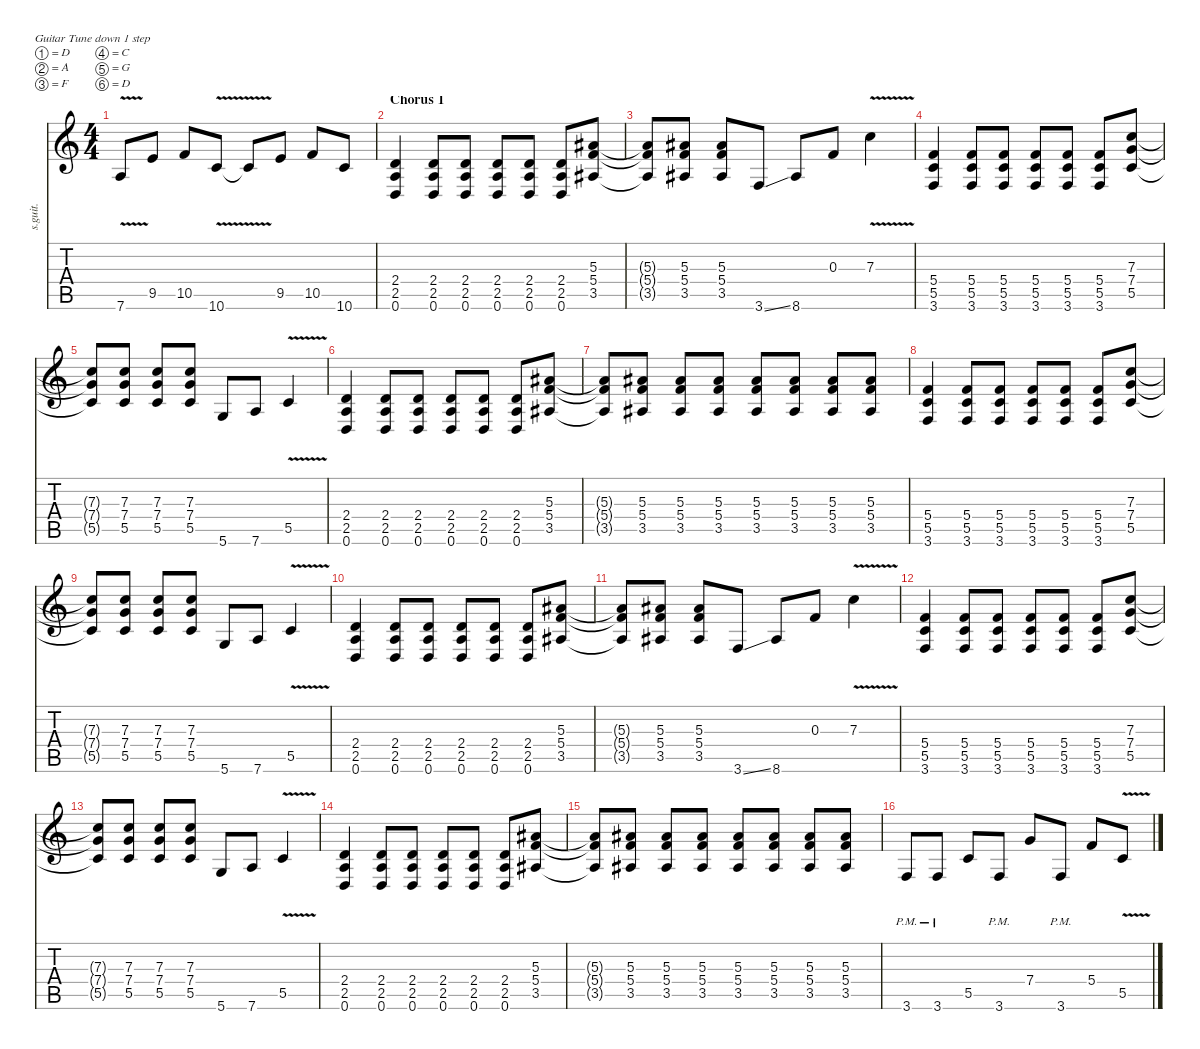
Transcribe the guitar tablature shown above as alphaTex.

\defaultSystemsLayout 4
\hideDynamics
\bracketExtendMode nobrackets
\track ("Aether - Rhythm" "s.guit.") {instrument distortionguitar}
\staff {score tabs}
\tuning (D4 A3 F3 C3 G2 D2)
\ts (4 4)
\tempo (130 hide)
\clef g2
\ks c
7.6{v t}.8{lyrics (0 "") lyrics (1 "") lyrics (2 "") lyrics (3 "") lyrics (4 "") dy f} 9.5.8{lyrics (0 "") lyrics (1 "") lyrics (2 "") lyrics (3 "") lyrics (4 "")} 10.5.8{lyrics (0 "") lyrics (1 "") lyrics (2 "") lyrics (3 "") lyrics (4 "")} 10.6{v}.8{lyrics (0 "") lyrics (1 "") lyrics (2 "") lyrics (3 "") lyrics (4 "")} 10.6{v t}.8{lyrics (0 "") lyrics (1 "") lyrics (2 "") lyrics (3 "") lyrics (4 "")} 9.5.8{lyrics (0 "") lyrics (1 "") lyrics (2 "") lyrics (3 "") lyrics (4 "")} 10.5.8{lyrics (0 "") lyrics (1 "") lyrics (2 "") lyrics (3 "") lyrics (4 "")} 10.6.8{lyrics (0 "") lyrics (1 "") lyrics (2 "") lyrics (3 "") lyrics (4 "")} |
\section ("" "Chorus 1")
(2.4 2.5 0.6).4{lyrics (0 "") lyrics (1 "") lyrics (2 "") lyrics (3 "") lyrics (4 "")} (2.4 2.5 0.6).8{lyrics (0 "") lyrics (1 "") lyrics (2 "") lyrics (3 "") lyrics (4 "")} (2.4 2.5 0.6).8{lyrics (0 "") lyrics (1 "") lyrics (2 "") lyrics (3 "") lyrics (4 "")} (2.4 2.5 0.6).8{lyrics (0 "") lyrics (1 "") lyrics (2 "") lyrics (3 "") lyrics (4 "")} (2.4 2.5 0.6).8{lyrics (0 "") lyrics (1 "") lyrics (2 "") lyrics (3 "") lyrics (4 "")} (2.4 2.5 0.6).8{lyrics (0 "") lyrics (1 "") lyrics (2 "") lyrics (3 "") lyrics (4 "")} (5.3{acc #} 5.4 3.5{acc #}).8{lyrics (0 "") lyrics (1 "") lyrics (2 "") lyrics (3 "") lyrics (4 "")} |
(5.3{t acc #} 5.4{t} 3.5{t acc #}).8{lyrics (0 "") lyrics (1 "") lyrics (2 "") lyrics (3 "") lyrics (4 "")} (5.3{acc #} 5.4 3.5{acc #}).8{lyrics (0 "") lyrics (1 "") lyrics (2 "") lyrics (3 "") lyrics (4 "")} (5.3{acc #} 5.4 3.5{acc #}).8{lyrics (0 "") lyrics (1 "") lyrics (2 "") lyrics (3 "") lyrics (4 "")} 3.6{ss}.8{lyrics (0 "") lyrics (1 "") lyrics (2 "") lyrics (3 "") lyrics (4 "")} 8.6{acc #}.8{lyrics (0 "") lyrics (1 "") lyrics (2 "") lyrics (3 "") lyrics (4 "")} 0.3.8{lyrics (0 "") lyrics (1 "") lyrics (2 "") lyrics (3 "") lyrics (4 "") dy mf} 7.3{v}.4{lyrics (0 "") lyrics (1 "") lyrics (2 "") lyrics (3 "") lyrics (4 "")} |
(5.4 5.5 3.6).4{lyrics (0 "") lyrics (1 "") lyrics (2 "") lyrics (3 "") lyrics (4 "") dy f} (5.4 5.5 3.6).8{lyrics (0 "") lyrics (1 "") lyrics (2 "") lyrics (3 "") lyrics (4 "")} (5.4 5.5 3.6).8{lyrics (0 "") lyrics (1 "") lyrics (2 "") lyrics (3 "") lyrics (4 "")} (5.4 5.5 3.6).8{lyrics (0 "") lyrics (1 "") lyrics (2 "") lyrics (3 "") lyrics (4 "")} (5.4 5.5 3.6).8{lyrics (0 "") lyrics (1 "") lyrics (2 "") lyrics (3 "") lyrics (4 "")} (5.4 5.5 3.6).8{lyrics (0 "") lyrics (1 "") lyrics (2 "") lyrics (3 "") lyrics (4 "")} (7.3 7.4 5.5).8{lyrics (0 "") lyrics (1 "") lyrics (2 "") lyrics (3 "") lyrics (4 "")} |
(7.3{t} 7.4{t} 5.5{t}).8{lyrics (0 "") lyrics (1 "") lyrics (2 "") lyrics (3 "") lyrics (4 "")} (7.3 7.4 5.5).8{lyrics (0 "") lyrics (1 "") lyrics (2 "") lyrics (3 "") lyrics (4 "")} (7.3 7.4 5.5).8{lyrics (0 "") lyrics (1 "") lyrics (2 "") lyrics (3 "") lyrics (4 "")} (7.3 7.4 5.5).8{lyrics (0 "") lyrics (1 "") lyrics (2 "") lyrics (3 "") lyrics (4 "")} 5.6.8{lyrics (0 "") lyrics (1 "") lyrics (2 "") lyrics (3 "") lyrics (4 "")} 7.6.8{lyrics (0 "") lyrics (1 "") lyrics (2 "") lyrics (3 "") lyrics (4 "")} 5.5{v}.4{lyrics (0 "") lyrics (1 "") lyrics (2 "") lyrics (3 "") lyrics (4 "")} |
(2.4 2.5 0.6).4{lyrics (0 "") lyrics (1 "") lyrics (2 "") lyrics (3 "") lyrics (4 "")} (2.4 2.5 0.6).8{lyrics (0 "") lyrics (1 "") lyrics (2 "") lyrics (3 "") lyrics (4 "")} (2.4 2.5 0.6).8{lyrics (0 "") lyrics (1 "") lyrics (2 "") lyrics (3 "") lyrics (4 "")} (2.4 2.5 0.6).8{lyrics (0 "") lyrics (1 "") lyrics (2 "") lyrics (3 "") lyrics (4 "")} (2.4 2.5 0.6).8{lyrics (0 "") lyrics (1 "") lyrics (2 "") lyrics (3 "") lyrics (4 "")} (2.4 2.5 0.6).8{lyrics (0 "") lyrics (1 "") lyrics (2 "") lyrics (3 "") lyrics (4 "")} (5.3{acc #} 5.4 3.5{acc #}).8{lyrics (0 "") lyrics (1 "") lyrics (2 "") lyrics (3 "") lyrics (4 "")} |
(5.3{t acc #} 5.4{t} 3.5{t acc #}).8{lyrics (0 "") lyrics (1 "") lyrics (2 "") lyrics (3 "") lyrics (4 "")} (5.3{acc #} 5.4 3.5{acc #}).8{lyrics (0 "") lyrics (1 "") lyrics (2 "") lyrics (3 "") lyrics (4 "")} (5.3{acc #} 5.4 3.5{acc #}).8{lyrics (0 "") lyrics (1 "") lyrics (2 "") lyrics (3 "") lyrics (4 "")} (5.3{acc #} 5.4 3.5{acc #}).8{lyrics (0 "") lyrics (1 "") lyrics (2 "") lyrics (3 "") lyrics (4 "")} (5.3{acc #} 5.4 3.5{acc #}).8{lyrics (0 "") lyrics (1 "") lyrics (2 "") lyrics (3 "") lyrics (4 "")} (5.3{acc #} 5.4 3.5{acc #}).8{lyrics (0 "") lyrics (1 "") lyrics (2 "") lyrics (3 "") lyrics (4 "")} (5.3{acc #} 5.4 3.5{acc #}).8{lyrics (0 "") lyrics (1 "") lyrics (2 "") lyrics (3 "") lyrics (4 "")} (5.3{acc #} 5.4 3.5{acc #}).8{lyrics (0 "") lyrics (1 "") lyrics (2 "") lyrics (3 "") lyrics (4 "")} |
(5.4 5.5 3.6).4{lyrics (0 "") lyrics (1 "") lyrics (2 "") lyrics (3 "") lyrics (4 "")} (5.4 5.5 3.6).8{lyrics (0 "") lyrics (1 "") lyrics (2 "") lyrics (3 "") lyrics (4 "")} (5.4 5.5 3.6).8{lyrics (0 "") lyrics (1 "") lyrics (2 "") lyrics (3 "") lyrics (4 "")} (5.4 5.5 3.6).8{lyrics (0 "") lyrics (1 "") lyrics (2 "") lyrics (3 "") lyrics (4 "")} (5.4 5.5 3.6).8{lyrics (0 "") lyrics (1 "") lyrics (2 "") lyrics (3 "") lyrics (4 "")} (5.4 5.5 3.6).8{lyrics (0 "") lyrics (1 "") lyrics (2 "") lyrics (3 "") lyrics (4 "")} (7.3 7.4 5.5).8{lyrics (0 "") lyrics (1 "") lyrics (2 "") lyrics (3 "") lyrics (4 "")} |
(7.3{t} 7.4{t} 5.5{t}).8{lyrics (0 "") lyrics (1 "") lyrics (2 "") lyrics (3 "") lyrics (4 "")} (7.3 7.4 5.5).8{lyrics (0 "") lyrics (1 "") lyrics (2 "") lyrics (3 "") lyrics (4 "")} (7.3 7.4 5.5).8{lyrics (0 "") lyrics (1 "") lyrics (2 "") lyrics (3 "") lyrics (4 "")} (7.3 7.4 5.5).8{lyrics (0 "") lyrics (1 "") lyrics (2 "") lyrics (3 "") lyrics (4 "")} 5.6.8{lyrics (0 "") lyrics (1 "") lyrics (2 "") lyrics (3 "") lyrics (4 "")} 7.6.8{lyrics (0 "") lyrics (1 "") lyrics (2 "") lyrics (3 "") lyrics (4 "")} 5.5{v}.4{lyrics (0 "") lyrics (1 "") lyrics (2 "") lyrics (3 "") lyrics (4 "")} |
(2.4 2.5 0.6).4{lyrics (0 "") lyrics (1 "") lyrics (2 "") lyrics (3 "") lyrics (4 "")} (2.4 2.5 0.6).8{lyrics (0 "") lyrics (1 "") lyrics (2 "") lyrics (3 "") lyrics (4 "")} (2.4 2.5 0.6).8{lyrics (0 "") lyrics (1 "") lyrics (2 "") lyrics (3 "") lyrics (4 "")} (2.4 2.5 0.6).8{lyrics (0 "") lyrics (1 "") lyrics (2 "") lyrics (3 "") lyrics (4 "")} (2.4 2.5 0.6).8{lyrics (0 "") lyrics (1 "") lyrics (2 "") lyrics (3 "") lyrics (4 "")} (2.4 2.5 0.6).8{lyrics (0 "") lyrics (1 "") lyrics (2 "") lyrics (3 "") lyrics (4 "")} (5.3{acc #} 5.4 3.5{acc #}).8{lyrics (0 "") lyrics (1 "") lyrics (2 "") lyrics (3 "") lyrics (4 "")} |
(5.3{t acc #} 5.4{t} 3.5{t acc #}).8{lyrics (0 "") lyrics (1 "") lyrics (2 "") lyrics (3 "") lyrics (4 "")} (5.3{acc #} 5.4 3.5{acc #}).8{lyrics (0 "") lyrics (1 "") lyrics (2 "") lyrics (3 "") lyrics (4 "")} (5.3{acc #} 5.4 3.5{acc #}).8{lyrics (0 "") lyrics (1 "") lyrics (2 "") lyrics (3 "") lyrics (4 "")} 3.6{ss}.8{lyrics (0 "") lyrics (1 "") lyrics (2 "") lyrics (3 "") lyrics (4 "")} 8.6{acc #}.8{lyrics (0 "") lyrics (1 "") lyrics (2 "") lyrics (3 "") lyrics (4 "")} 0.3.8{lyrics (0 "") lyrics (1 "") lyrics (2 "") lyrics (3 "") lyrics (4 "") dy mf} 7.3{v}.4{lyrics (0 "") lyrics (1 "") lyrics (2 "") lyrics (3 "") lyrics (4 "")} |
(5.4 5.5 3.6).4{lyrics (0 "") lyrics (1 "") lyrics (2 "") lyrics (3 "") lyrics (4 "") dy f} (5.4 5.5 3.6).8{lyrics (0 "") lyrics (1 "") lyrics (2 "") lyrics (3 "") lyrics (4 "")} (5.4 5.5 3.6).8{lyrics (0 "") lyrics (1 "") lyrics (2 "") lyrics (3 "") lyrics (4 "")} (5.4 5.5 3.6).8{lyrics (0 "") lyrics (1 "") lyrics (2 "") lyrics (3 "") lyrics (4 "")} (5.4 5.5 3.6).8{lyrics (0 "") lyrics (1 "") lyrics (2 "") lyrics (3 "") lyrics (4 "")} (5.4 5.5 3.6).8{lyrics (0 "") lyrics (1 "") lyrics (2 "") lyrics (3 "") lyrics (4 "")} (7.3 7.4 5.5).8{lyrics (0 "") lyrics (1 "") lyrics (2 "") lyrics (3 "") lyrics (4 "")} |
(7.3{t} 7.4{t} 5.5{t}).8{lyrics (0 "") lyrics (1 "") lyrics (2 "") lyrics (3 "") lyrics (4 "")} (7.3 7.4 5.5).8{lyrics (0 "") lyrics (1 "") lyrics (2 "") lyrics (3 "") lyrics (4 "")} (7.3 7.4 5.5).8{lyrics (0 "") lyrics (1 "") lyrics (2 "") lyrics (3 "") lyrics (4 "")} (7.3 7.4 5.5).8{lyrics (0 "") lyrics (1 "") lyrics (2 "") lyrics (3 "") lyrics (4 "")} 5.6.8{lyrics (0 "") lyrics (1 "") lyrics (2 "") lyrics (3 "") lyrics (4 "")} 7.6.8{lyrics (0 "") lyrics (1 "") lyrics (2 "") lyrics (3 "") lyrics (4 "")} 5.5{v}.4{lyrics (0 "") lyrics (1 "") lyrics (2 "") lyrics (3 "") lyrics (4 "")} |
(2.4 2.5 0.6).4{lyrics (0 "") lyrics (1 "") lyrics (2 "") lyrics (3 "") lyrics (4 "")} (2.4 2.5 0.6).8{lyrics (0 "") lyrics (1 "") lyrics (2 "") lyrics (3 "") lyrics (4 "")} (2.4 2.5 0.6).8{lyrics (0 "") lyrics (1 "") lyrics (2 "") lyrics (3 "") lyrics (4 "")} (2.4 2.5 0.6).8{lyrics (0 "") lyrics (1 "") lyrics (2 "") lyrics (3 "") lyrics (4 "")} (2.4 2.5 0.6).8{lyrics (0 "") lyrics (1 "") lyrics (2 "") lyrics (3 "") lyrics (4 "")} (2.4 2.5 0.6).8{lyrics (0 "") lyrics (1 "") lyrics (2 "") lyrics (3 "") lyrics (4 "")} (5.3{acc #} 5.4 3.5{acc #}).8{lyrics (0 "") lyrics (1 "") lyrics (2 "") lyrics (3 "") lyrics (4 "")} |
(5.3{t acc #} 5.4{t} 3.5{t acc #}).8{lyrics (0 "") lyrics (1 "") lyrics (2 "") lyrics (3 "") lyrics (4 "")} (5.3{acc #} 5.4 3.5{acc #}).8{lyrics (0 "") lyrics (1 "") lyrics (2 "") lyrics (3 "") lyrics (4 "")} (5.3{acc #} 5.4 3.5{acc #}).8{lyrics (0 "") lyrics (1 "") lyrics (2 "") lyrics (3 "") lyrics (4 "")} (5.3{acc #} 5.4 3.5{acc #}).8{lyrics (0 "") lyrics (1 "") lyrics (2 "") lyrics (3 "") lyrics (4 "")} (5.3{acc #} 5.4 3.5{acc #}).8{lyrics (0 "") lyrics (1 "") lyrics (2 "") lyrics (3 "") lyrics (4 "")} (5.3{acc #} 5.4 3.5{acc #}).8{lyrics (0 "") lyrics (1 "") lyrics (2 "") lyrics (3 "") lyrics (4 "")} (5.3{acc #} 5.4 3.5{acc #}).8{lyrics (0 "") lyrics (1 "") lyrics (2 "") lyrics (3 "") lyrics (4 "")} (5.3{acc #} 5.4 3.5{acc #}).8{lyrics (0 "") lyrics (1 "") lyrics (2 "") lyrics (3 "") lyrics (4 "")} |
3.6{pm}.8{lyrics (0 "") lyrics (1 "") lyrics (2 "") lyrics (3 "") lyrics (4 "")} 3.6{pm}.8{lyrics (0 "") lyrics (1 "") lyrics (2 "") lyrics (3 "") lyrics (4 "")} 5.5.8{lyrics (0 "") lyrics (1 "") lyrics (2 "") lyrics (3 "") lyrics (4 "")} 3.6{pm}.8{lyrics (0 "") lyrics (1 "") lyrics (2 "") lyrics (3 "") lyrics (4 "")} 7.4.8{lyrics (0 "") lyrics (1 "") lyrics (2 "") lyrics (3 "") lyrics (4 "")} 3.6{pm}.8{lyrics (0 "") lyrics (1 "") lyrics (2 "") lyrics (3 "") lyrics (4 "")} 5.4.8{lyrics (0 "") lyrics (1 "") lyrics (2 "") lyrics (3 "") lyrics (4 "")} 5.5{v}.8{lyrics (0 "") lyrics (1 "") lyrics (2 "") lyrics (3 "") lyrics (4 "")}
